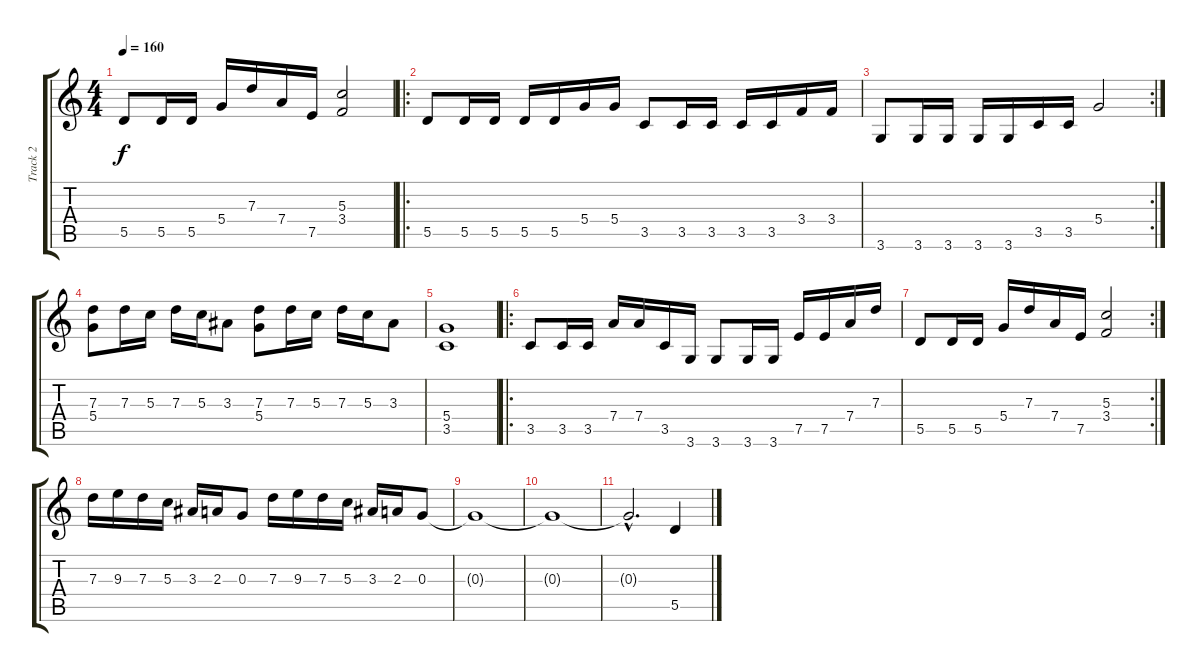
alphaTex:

\track ("Track 2" "Track 2") {instrument distortionguitar}
\staff {score tabs}
\tuning (E4 B3 G3 D3 A2 E2) {hide}
\ts (4 4)
\tempo 160
\clef g2
\ks c
5.5.8{dy f} 5.5.16 5.5.16 5.4.16 7.3.16 7.4.16 7.5.16 (5.3 3.4).2 |
\ro
5.5.8 5.5.16 5.5.16 5.5.16 5.5.16 5.4.16 5.4.16 3.5.8 3.5.16 3.5.16 3.5.16 3.5.16 3.4.16 3.4.16 |
\rc 2
3.6.8 3.6.16 3.6.16 3.6.16 3.6.16 3.5.16 3.5.16 5.4.2 |
(7.3 5.4).8 7.3.16 5.3.16 7.3.16 5.3.16 3.3.8 (7.3 5.4).8 7.3.16 5.3.16 7.3.16 5.3.16 3.3.8 |
(5.4 3.5).1 |
\ro
3.5.8 3.5.16 3.5.16 7.4.16 7.4.16 3.5.16 3.6.16 3.6.8 3.6.16 3.6.16 7.5.16 7.5.16 7.4.16 7.3.16 |
\rc 2
5.5.8 5.5.16 5.5.16 5.4.16 7.3.16 7.4.16 7.5.16 (5.3 3.4).2 |
7.3.16 9.3.16 7.3.16 5.3.16 3.3.16 2.3.16 0.3.8 7.3.16 9.3.16 7.3.16 5.3.16 3.3.16 2.3.16 0.3.8 |
0.3{t}.1 |
0.3{t}.1 |
0.3{hac t}.2{d} 5.5.4
